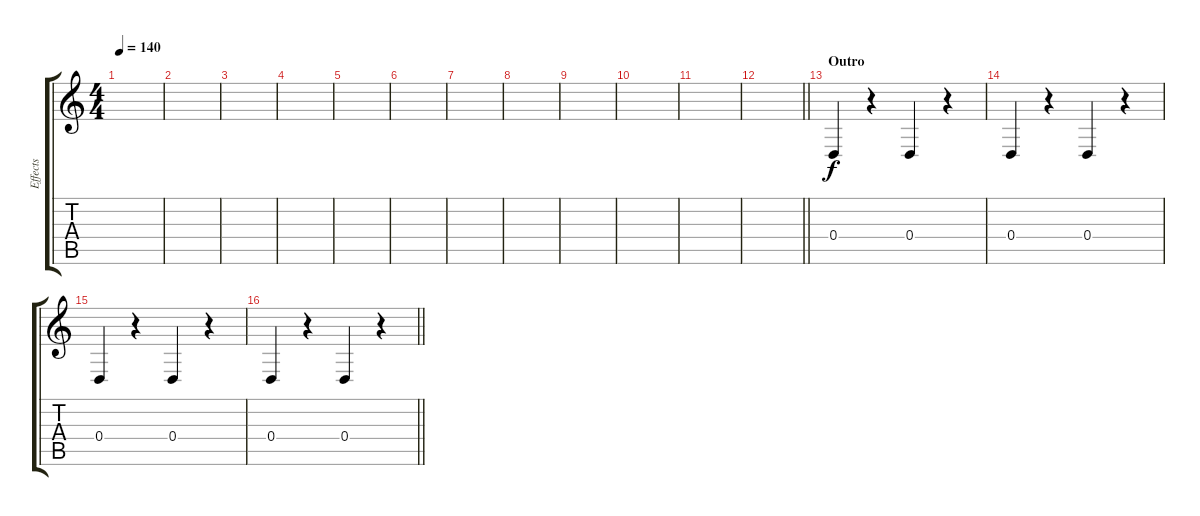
\track ("Effects" "Effects") {instrument applause}
\staff {score tabs}
\tuning (E4 B3 G3 D3 A2 E2) {hide}
\ts (4 4)
\tempo 140
\clef g2
\ks c
|
|
|
|
|
|
|
|
|
|
|
\barLineRight lightlight
|
\section ("" "Outro")
0.4.4 r.4 0.4.4 r.4 |
0.4.4 r.4 0.4.4 r.4 |
0.4.4 r.4 0.4.4 r.4 |
\barLineRight lightlight
0.4.4 r.4 0.4.4 r.4
